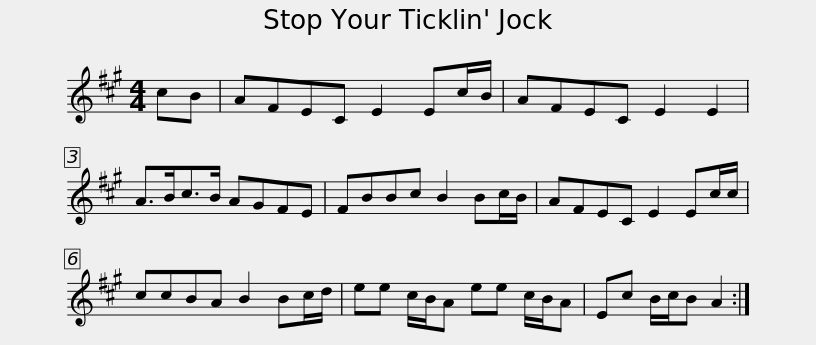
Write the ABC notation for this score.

X:1
L:1/8
M:4/4
I:linebreak $
K:A
V:1 treble
V:1
 cB | AFEC E2 Ec/B/ | AFEC E2 E2 | A>Bc>B AGFE | FBBc B2 Bc/B/ | %5
 AFEC E2 Ec/c/ |$ ccBA B2 Bc/d/ | ee c/B/A ee c/B/A | Ec B/c/B A2 :| %9
